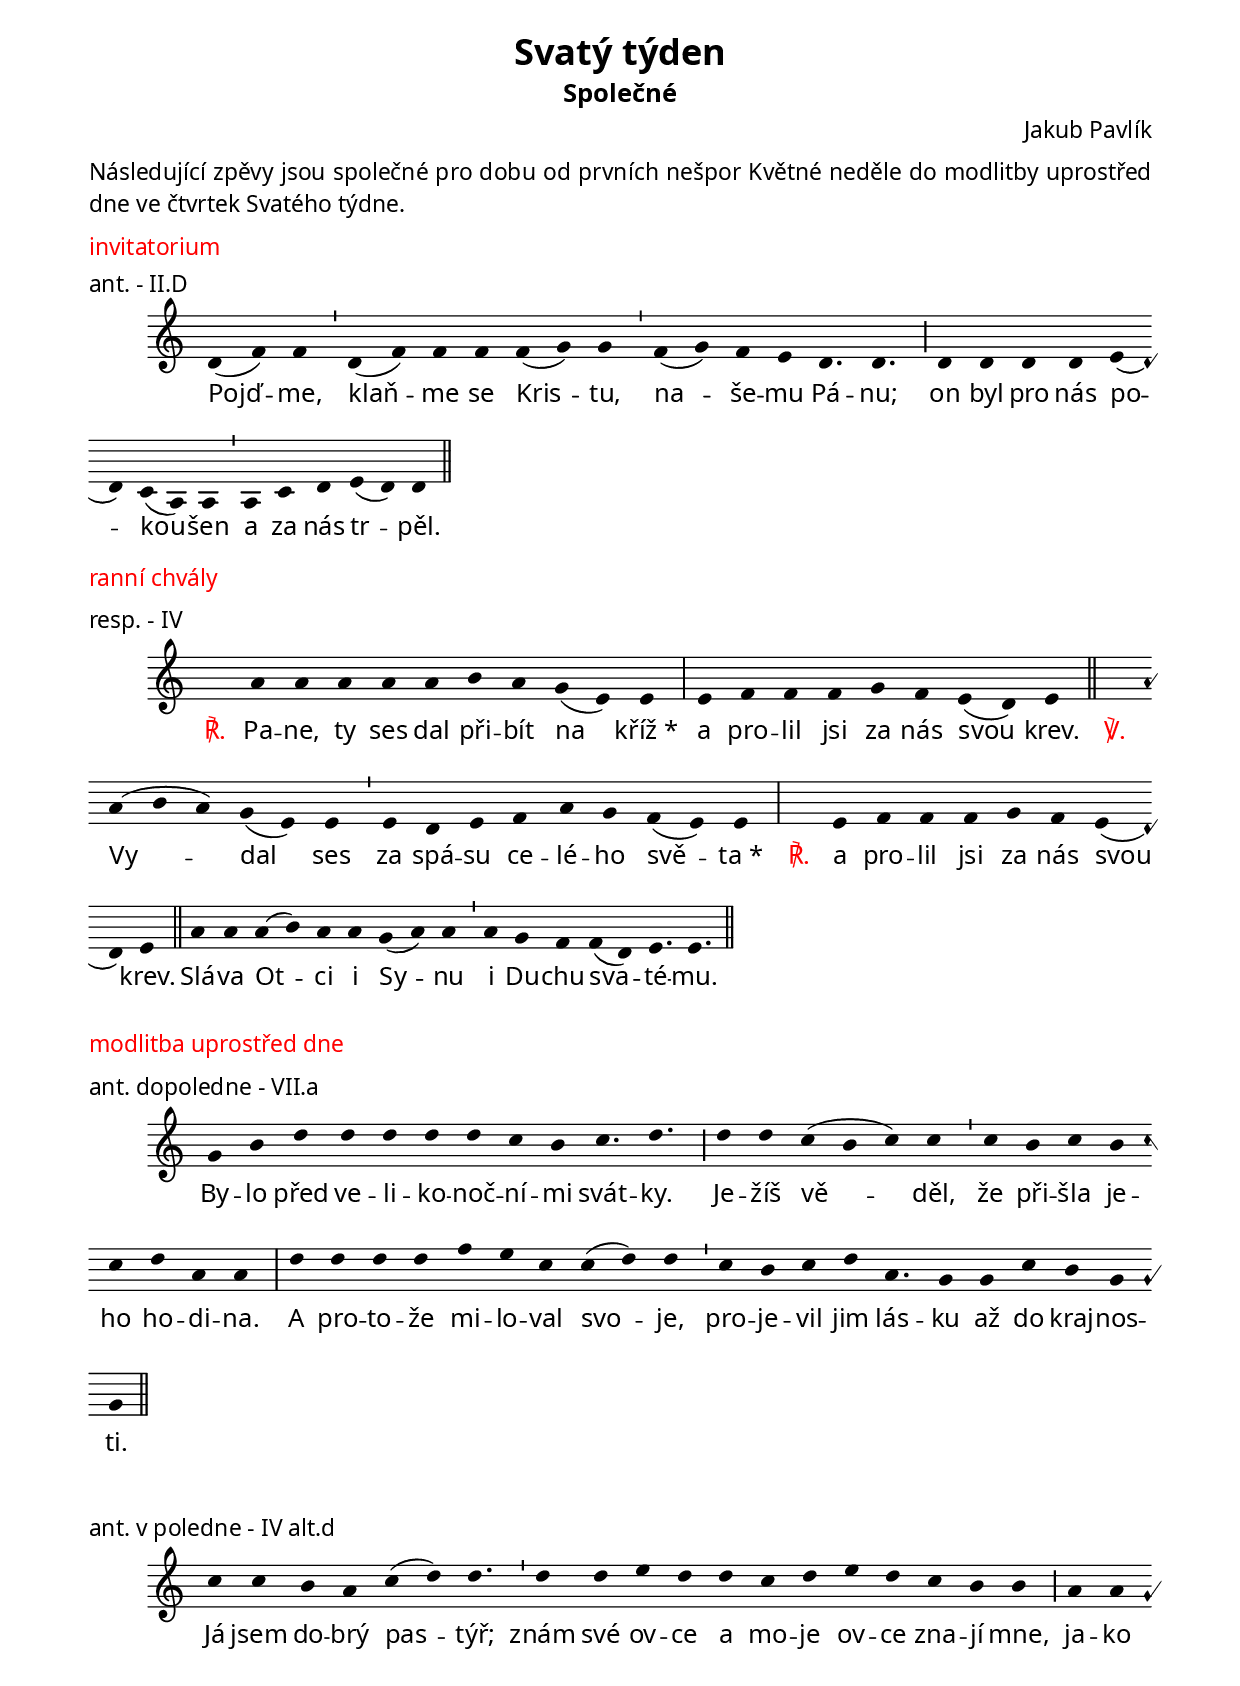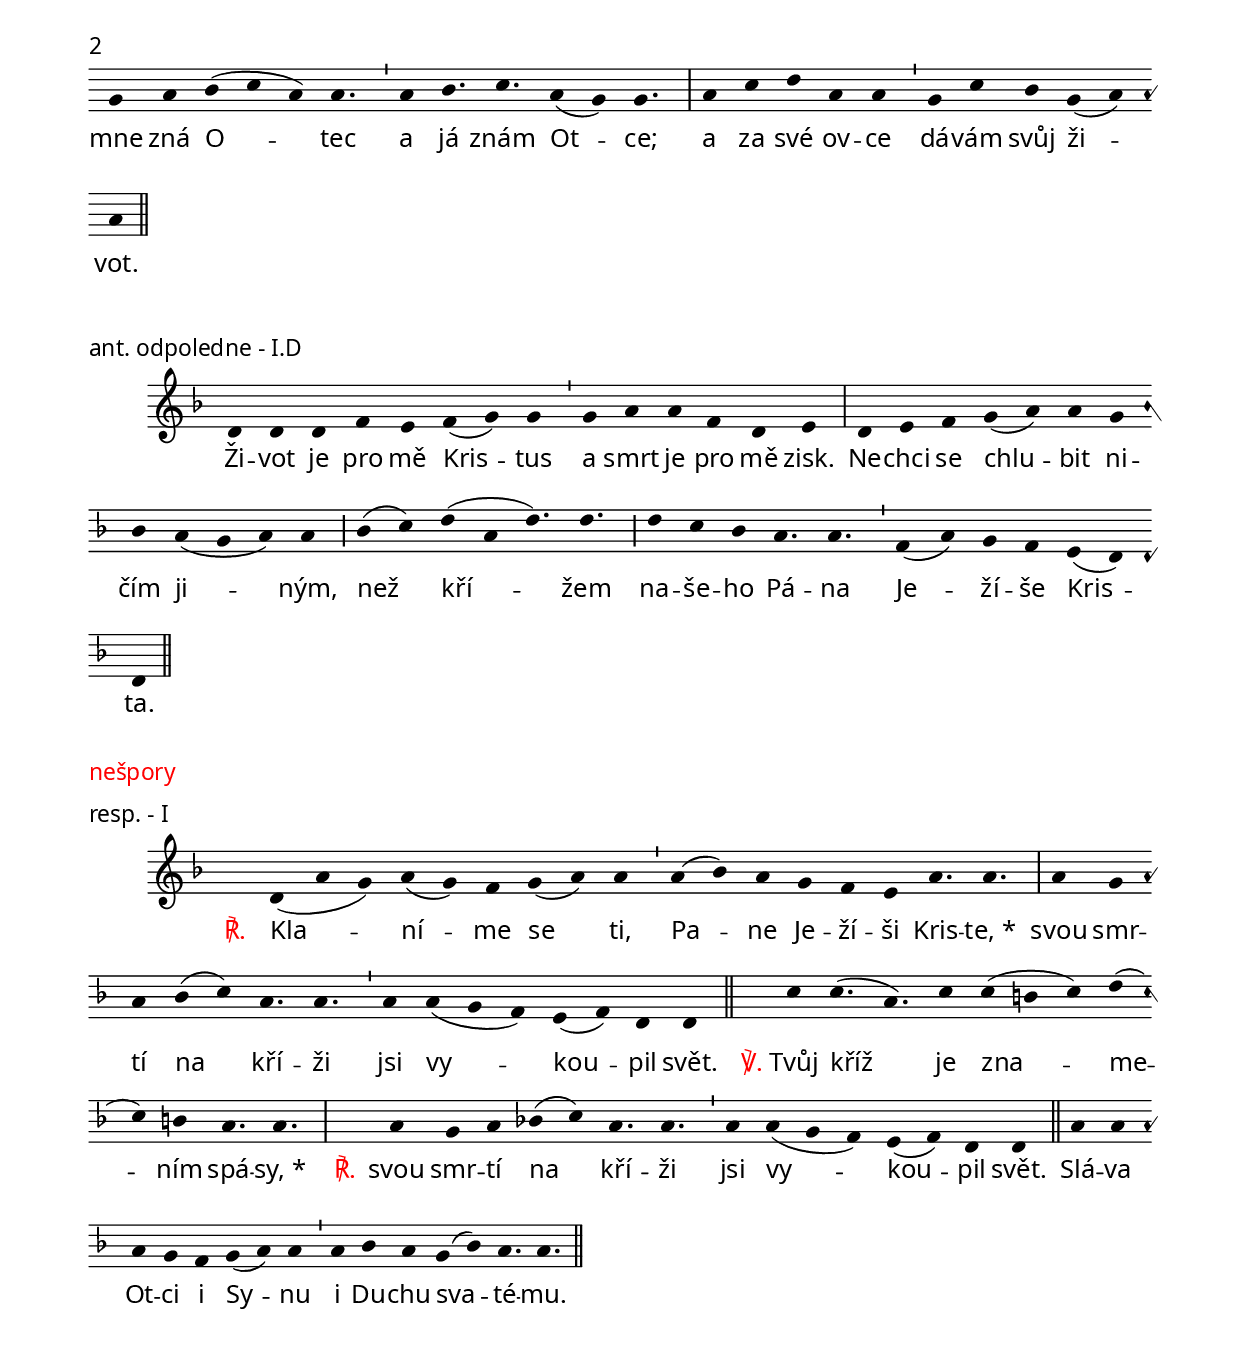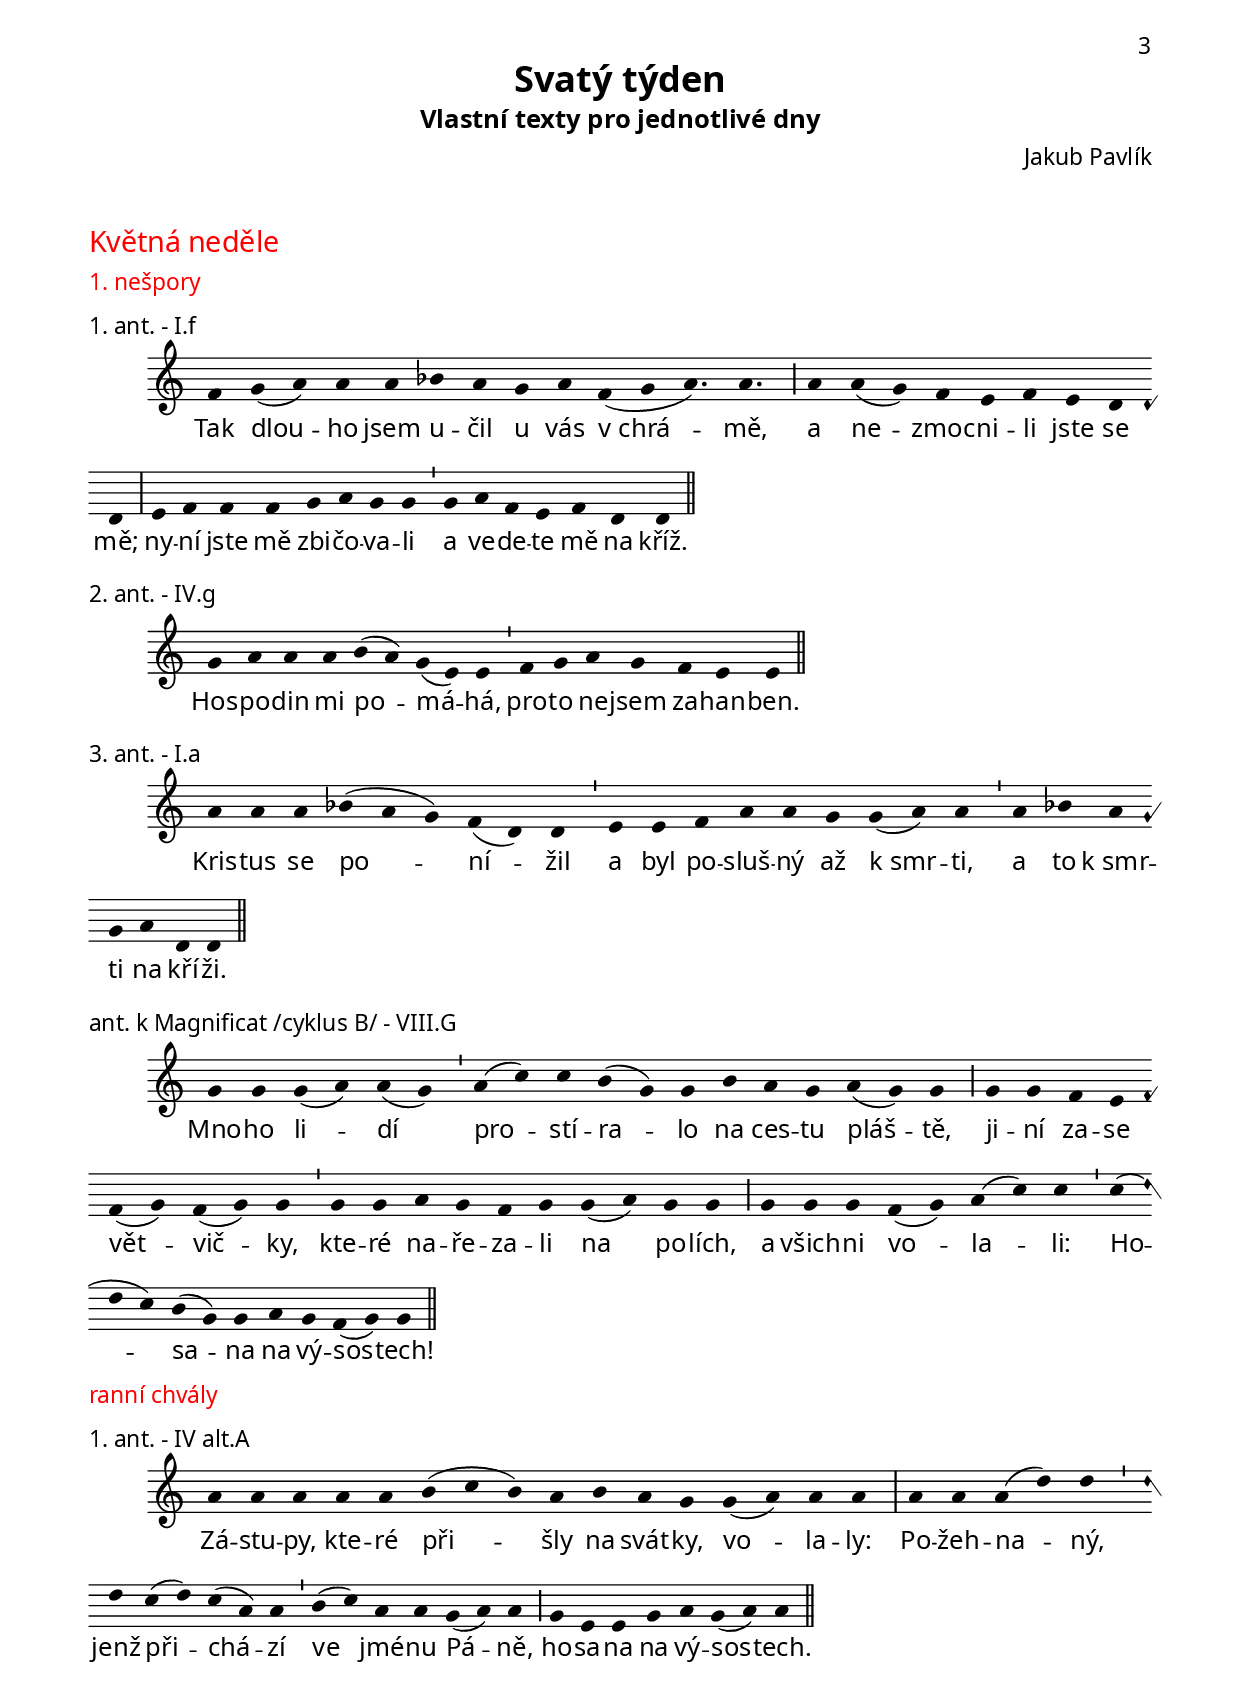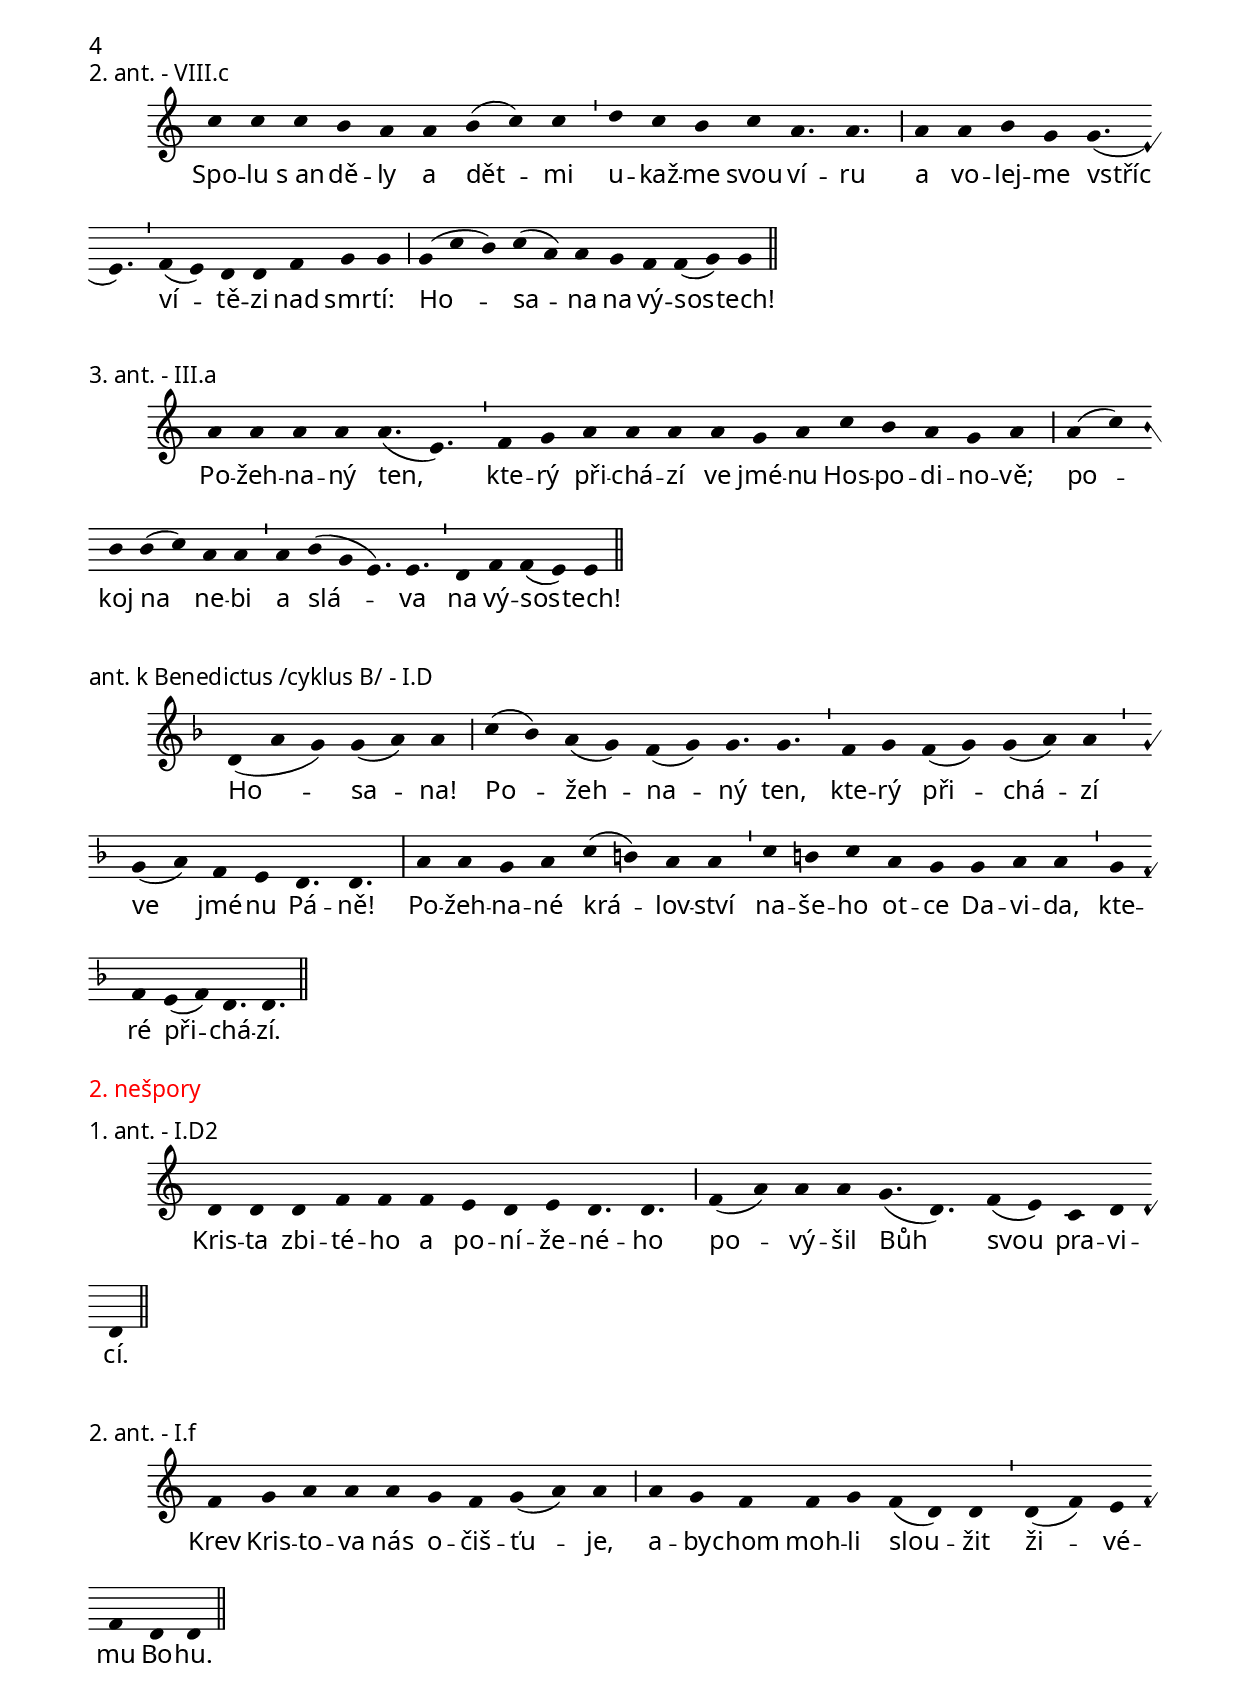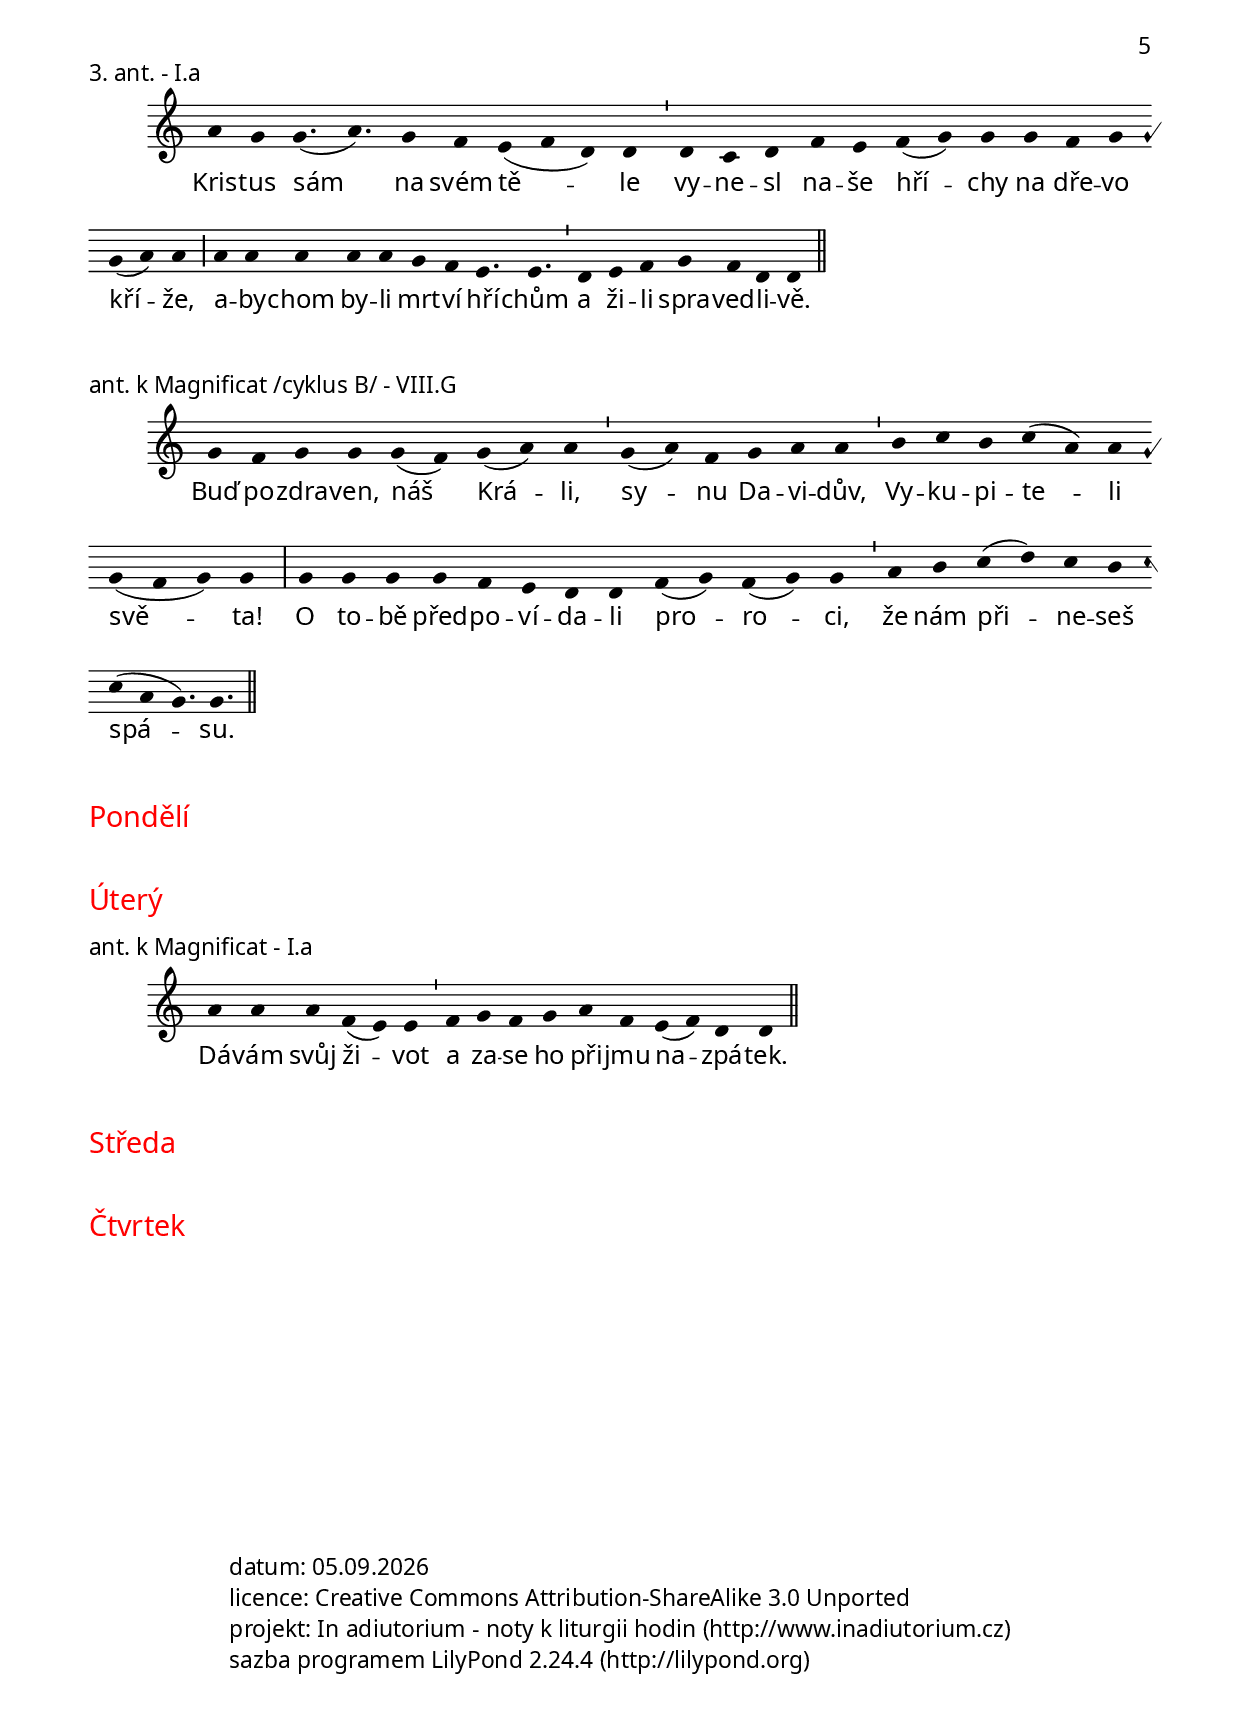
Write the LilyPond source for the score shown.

\version "2.14.2"

\header {
  title = "Svatý týden"
  composer = "Jakub Pavlík"
}

\include "spolecne.ly"
\include "dilyresponsorii.ly"

\bookpart {
  \header {
    subtitle = "Společné"
  }
  
  \markup\justify{
    Následující zpěvy jsou společné pro dobu od prvních nešpor
    Květné neděle do modlitby uprostřed dne ve čtvrtek Svatého
    týdne.
  }
  
  \markup {\nadpisHodinka {"invitatorium"}}

  \score {
    \relative c' {
      \choralniRezim
      d4( f) f \barMin
      d( f) f f f( g) g \barMin f( g) f e d4. d \barMaior
      d4 d d d e( d) c( a) a \barMin a c d e( d) d \barFinalis
    }
    \addlyrics {
      Pojď -- me,
      klaň -- me se Kris -- tu, na -- še -- mu Pá -- nu;
      on byl pro nás po -- kou -- šen a za nás tr -- pěl.
    }
    \header {
      quid = "ant."
      modus = "II"
      differentia = "D" 
      psalmus = ""
      id = ""
      piece = \markup {\sestavTitulekBezZalmu}
    }
  }
  
  \markup {\nadpisHodinka {"ranní chvály"}}

  \score {
    \relative c'' {
      \choralniRezim
      
      % R
      \neviditelna a
      a4 a a a a b a g( e) e \barMax
      e f f f g f e( d) e \barFinalis
      % V
      \neviditelna a
      a( b a) g( e) e \barMin e d e f a g f( e) e \barMax
      % R
      \neviditelna a
      e f f f g f e( d) e \barFinalis
      % Slava
      a a a( b) a a g( a) a \barMin a g f f( d) e4. e \barFinalis
    }
    \addlyrics {
      \Response Pa -- ne, ty ses dal při -- bít na kříž_*
      a pro -- lil jsi za nás svou krev.
      \Verse Vy -- dal ses za spá -- su ce -- lé -- ho svě -- ta_*
      \Response a pro -- lil jsi za nás svou krev.
      \textRespDoxologie
    }
    \header {
      quid = "resp."
      modus = "IV"
      id = ""
      piece = \markup {\sestavTitulekResp}
    }
  }


  \markup {\nadpisHodinka {"modlitba uprostřed dne"}}

\score {
  \relative c'' {
    \choralniRezim
    
    g4 b d d d d d c b c4. d \barMaior
    d4 d c( b c) c \barMin c b c b c d a a \barMax
    d d d d f e c c( d) d \barMin
    c b c d a4. g4 g c b g g \barFinalis
  }
  \addlyrics {
    By -- lo před ve -- li -- ko -- noč -- ní -- mi svát -- ky. 
    Je -- žíš vě -- děl, že při -- šla je -- ho ho -- di -- na. 
    A pro -- to -- že mi -- lo -- val svo -- je,
    pro -- je -- vil jim lás -- ku až do kraj -- nos -- ti.
  }
  \header {
    quid = "ant. dopoledne"
    modus = "VII"
    differentia = "a" 
    psalmus = ""
    id = "dopo"
    piece = \markup {\sestavTitulekBezZalmu}
  }
}

\score {
  \relative c'' {
    \choralniRezim
    
    c4 c b a c( d) d4. \barMin
    d4 d e d d c d e d c b b \barMaior 
    a a g a b( c a) a4. \barMin
    a4 b4. c a4( g) g4. \barMax
    a4 c d a a \barMin
    g c b g( a) a \barFinalis
  }
  \addlyrics {
    Já jsem do -- brý pas -- týř; znám své ov -- ce a mo -- je ov -- ce
    zna -- jí mne, ja -- ko mne zná O -- tec a já znám Ot -- ce;
    a za své ov -- ce dá -- vám svůj ži -- vot.
  }
  \header {
    quid = "ant. v poledne"
    modus = "IV alt"
    differentia = "d" 
    psalmus = ""
    id = "po"
    piece = \markup {\sestavTitulekBezZalmu}
  }
}

\score {
  \relative c' {
    \choralniRezim
    \key f \major
    d4 d d f e f( g) g \barMin
    g a a f d e \barMax
    
    d e f g( a) a g bes a( g a) a \barMaior
    bes( c) d( a d4.) d \barMaior
    d4 c bes a4. a \barMin f4( a) g f e( d) d \barFinalis
  }
  \addlyrics {
    Ži -- vot je pro mě Kris -- tus
    a smrt je pro mě zisk.
    
    Ne -- chci se chlu -- bit ni -- čím ji -- ným,
    než kří -- žem 
    na -- še -- ho Pá -- na Je -- ží -- še Kris -- ta.
  }
  \header {
    quid = "ant. odpoledne"
    modus = "I"
    differentia = "D" 
    psalmus = ""
    id = "odpo"
    piece = \markup {\sestavTitulekBezZalmu}
  }
}

  \markup {\nadpisHodinka {"nešpory"}}

  \score {
    \relative c' {
      \choralniRezim
      \key f \major
      % R
      \neviditelna d
      d4( a' g) a( g) f g( a) a \barMin a( bes) a g f e a4. a \barMax
      a4 g a bes( c) a4. a \barMin a4 a( g f) e( f) d d \barFinalis
      % V
      \neviditelna a
      c' c4.( a) c4 c( b c) d( c) b a4. a \barMax
      % R
      \neviditelna a
      a4 g a bes!( c) a4. a \barMin a4 a( g f) e( f) d d \barFinalis
      % Slava
      a'4 a a g f g( a) a \barMin a bes a g( bes) a4. a \barFinalis
    }
    \addlyrics {
      \Response Kla -- ní -- me se ti, Pa -- ne Je -- ží -- ši Kris -- te,_*
      svou smr -- tí na kří -- ži jsi vy -- kou -- pil svět.
      \Verse Tvůj kříž je zna -- me -- ním spá -- sy,_*
      \Response svou smr -- tí na kří -- ži jsi vy -- kou -- pil svět.
      \textRespDoxologie
    }
    \header {
      quid = "resp."
      modus = "I"
      id = ""
      piece = \markup {\sestavTitulekResp}
    }
  }
} % bookpart

\bookpart {
  \header {
    subtitle = "Vlastní texty pro jednotlivé dny"
  }
  
  \markup\nadpisDen{Květná neděle}
  
  \markup {\nadpisHodinka {"1. nešpory"}}
  
  \score {
    \relative c' {
      \choralniRezim
      f4 g( a) a a bes a g a f( g a4.) a \barMaior
      a4 a( g) f e f e d d \barMax
      e f f f g a g g \barMin
      g a f e f d d \barFinalis
    }
    \addlyrics {
      Tak dlou -- ho jsem u -- čil u vás v_chrá -- mě,
      a ne -- zmoc -- ni -- li jste se mě;
      ny -- ní jste mě zbi -- čo -- va -- li 
      a ve -- de -- te mě na kříž.
    }
    \header {
      quid = "1. ant."
      modus = "I"
      differentia = "f" 
      psalmus = ""
      id = ""
      piece = \markup {\sestavTitulekBezZalmu}
    }
  }
  
  \score {
    \relative c'' {
      \choralniRezim
      g4 a a a b( a) g( e) e \barMin
      f g a g f e e \barFinalis
    }
    \addlyrics {
      Hos -- po -- din mi po -- má -- há,
      pro -- to ne -- jsem za -- han -- ben.
    }
    \header {
      quid = "2. ant."
      modus = "IV"
      differentia = "g" 
      psalmus = ""
      id = ""
      piece = \markup {\sestavTitulekBezZalmu}
    }
  }
  
  \score {
    \relative c'' {
      \choralniRezim
      a4 a a bes( a g) f( d) d \barMin
      e e f a a g g( a) a \barMin
      a bes a g a d, d \barFinalis
    }
    \addlyrics {
      Kris -- tus se po -- ní -- žil 
      a byl po -- sluš -- ný až k_smr -- ti,
      a to k_smr -- ti na kří -- ži.
    }
    \header {
      quid = "3. ant."
      modus = "I"
      differentia = "a" 
      psalmus = ""
      id = ""
      piece = \markup {\sestavTitulekBezZalmu}
    }
  }
  
  \score {
    \relative c'' {
      \choralniRezim
      g4 g g( a) a( g) \barMin
      a( c) c b( g) g b a g a( g) g \barMaior
      g g f e f( g) f( g) g \barMin 
      g g a g f g g( a) g g \barMaior
      g g g f( g) a( c) c \barMin
      c( d c) b( g) g a g f( g) g \barFinalis
    }
    \addlyrics {
      Mno -- ho li -- dí 
      pro -- stí -- ra -- lo na ces -- tu pláš -- tě,
      ji -- ní za -- se vět -- vič -- ky, 
      kte -- ré na -- ře -- za -- li na po -- lích,
      % Slovo 'vsichni' jsem pridal, protoze stavba
      % melodie by jinak svadela k pochopeni, ze volali
      % jen ti s vetvickami
      a všich -- ni vo -- la -- li:
      Ho -- sa -- na na vý -- sos -- tech!
    }
    \header {
      quid = "ant. k Magnificat /cyklus B/"
      modus = "VIII"
      differentia = "G" 
      psalmus = ""
      id = ""
      piece = \markup {\sestavTitulekBezZalmu}
    }
  }
  
  \markup {\nadpisHodinka {"ranní chvály"}}
  
  \score {
    \relative c'' {
      \choralniRezim
      a4 a a a a b( c b) a b a g g( a) a a \barMax
      a4 a a( d) d \barMin d c( d) c( a) a \barMin b( c) a a g( a) a \barMaior
      g e e g a g( a) a \barFinalis
    }
    \addlyrics {
      Zá -- stu -- py, kte -- ré při -- šly na svát -- ky, vo -- la -- ly:
      Po -- žeh -- na -- ný, jenž při -- chá -- zí ve jmé -- nu Pá -- ně,
      ho -- sa -- na na vý -- sos -- tech.
    }
    \header {
      quid = "1. ant."
      modus = "IV alt"
      differentia = "A" 
      psalmus = ""
      id = ""
      piece = \markup {\sestavTitulekBezZalmu}
    }
  }
  
  \score {
    \relative c'' {
      \choralniRezim
      c4 c c b a a b( c) c \barMin d c b c a4. a \barMaior
      a4 a b g g4.( e) \barMin f4( e) d d f g g \barMaior
      g( c b) c( a) a g f f( g) g \barFinalis
    }
    \addlyrics {
      Spo -- lu s_an -- dě -- ly a dět -- mi u -- kaž -- me svou ví -- ru 
      a vo -- lej -- me vstříc ví -- tě -- zi nad smr -- tí:
      Ho -- sa -- na na vý -- sos -- tech!
    }
    \header {
      quid = "2. ant."
      modus = "VIII"
      differentia = "c" 
      psalmus = ""
      id = ""
      piece = \markup {\sestavTitulekBezZalmu}
    }
  }
  
  \score {
    \relative c'' {
      \choralniRezim
      a4 a a a a4.( e) \barMin
      f4 g a a a a g a c b a g a \barMaior
      a( c) b b( c) a a \barMin a b( g e4.) e \barMin d4 f f( e) e \barFinalis
    }
    \addlyrics {
      Po -- žeh -- na -- ný ten,
      kte -- rý při -- chá -- zí ve jmé -- nu Hos -- po -- di -- no -- vě;
      po -- koj na ne -- bi a slá -- va na vý -- sos -- tech!
    }
    \header {
      quid = "3. ant."
      modus = "III"
      differentia = "a" 
      psalmus = ""
      id = ""
      piece = \markup {\sestavTitulekBezZalmu}
    }
  }
  
  \score {
    \relative c' {
      \key f \major
      \choralniRezim
      d4( a' g) g( a) a \barMaior
      c( bes) a( g) f( g) g4. g \barMin
      f4 g f( g) g( a) a \barMin g( a) f e d4. d \barMax
      a'4 a g a c( b) a a \barMin c b c a g g a a \barMin
      g f e( f) d4. d \barFinalis
    }
    \addlyrics {
      Ho -- sa -- na!
      Po -- žeh -- na -- ný ten,
      kte -- rý při -- chá -- zí ve jmé -- nu Pá -- ně!
      Po -- žeh -- na -- né krá -- lov -- ství na -- še -- ho ot -- ce Da -- vi -- da,
      kte -- ré při -- chá -- zí.
    }
    \header {
      quid = "ant. k Benedictus /cyklus B/"
      modus = "I"
      differentia = "D" 
      psalmus = ""
      id = ""
      piece = \markup {\sestavTitulekBezZalmu}
    }
  }
  
  \markup {\nadpisHodinka {"2. nešpory"}}
  
  \score {
    \relative c' {
      \choralniRezim
      d4 d d f f f e d e d4. d \barMaior
      f4( a) a a g4.( d) f4( e) c d d \barFinalis
    }
    \addlyrics {
      Kris -- ta zbi -- té -- ho a po -- ní -- že -- né -- ho
      po -- vý -- šil Bůh svou pra -- vi -- cí.
    }
    \header {
      quid = "1. ant."
      modus = "I"
      differentia = "D2" 
      psalmus = ""
      id = ""
      piece = \markup {\sestavTitulekBezZalmu}
    }
  }
  
  \score {
    \relative c' {
      \choralniRezim
      f4 g a a a g f g( a) a \barMaior
      a g f f g f( d) d \barMin d( f) e f d d \barFinalis
    }
    \addlyrics {
      Krev Kris -- to -- va nás o -- čiš -- ťu -- je,
      a -- by -- chom moh -- li slou -- žit ži -- vé -- mu Bo -- hu.
    }
    \header {
      quid = "2. ant."
      modus = "I"
      differentia = "f" 
      psalmus = ""
      id = ""
      piece = \markup {\sestavTitulekBezZalmu}
    }
  }
  
  \score {
    \relative c'' {
      \choralniRezim
      a4 g g4.( a) g4 f e( f d) d \barMin
      d c d f e f( g) g g f g g( a) a \barMaior
      a a a a a g f e4. e \barMin
      d4 e f g f d d \barFinalis
    }
    \addlyrics {
      Kris -- tus sám na svém tě -- le
      vy -- ne -- sl na -- še hří -- chy na dře -- vo kří -- že,
      a -- by -- chom by -- li mrt -- ví hří -- chům
      a ži -- li spra -- ved -- li -- vě.
    }
    \header {
      quid = "3. ant."
      modus = "I"
      differentia = "a" 
      psalmus = ""
      id = ""
      piece = \markup {\sestavTitulekBezZalmu}
    }
  }
  
  \score {
    \relative c'' {
      \choralniRezim
      g4 f g g g( f) g( a) a \barMin
      g( a) f g a a \barMin b c b c( a) a g( f g) g \barMax
      g g g g f e d d f( g) f( g) g \barMin
      a b c( d) c b c( a g4.) g \barFinalis
    }
    \addlyrics {
      Buď po -- zdra -- ven, náš Krá -- li, 
      sy -- nu Da -- vi -- dův, Vy -- ku -- pi -- te -- li svě -- ta!
      O to -- bě před -- po -- ví -- da -- li pro -- ro -- ci,
      že nám při -- ne -- seš spá -- su.
    }
    \header {
      quid = "ant. k Magnificat /cyklus B/"
      modus = "VIII"
      differentia = "G" 
      psalmus = ""
      id = ""
      piece = \markup {\sestavTitulekBezZalmu}
    }
  }
  
  \markup\nadpisDen{Pondělí}
  
  \score {
    \relative c' {
      \choralniRezim
      
    }
    \addlyrics {
      Spra -- ved -- li -- vý Ot -- če,
      svět tě ne -- po -- znal,
      a -- le já jsem tě po -- znal,
      pro -- to -- že tys mě po -- slal.
    }
    \header {
      quid = "ant. k Benedictus"
      modus = ""
      differentia = "" 
      psalmus = ""
      id = ""
      piece = \markup {\sestavTitulekBezZalmu}
    }
  }
  
  \score {
    \relative c' {
      \choralniRezim
      
    }
    \addlyrics {
      Ja -- ko Moj -- žíš vy -- vý -- šil na pouš -- ti ha -- da,
      tak mu -- sí být vy -- vý -- šen Syn člo -- vě -- ka,
      a -- by žád -- ný, kdo v_ně -- ho vě -- ří,
      ne -- za -- hy -- nul, a -- le měl ži -- vot věč -- ný.
    }
    \header {
      quid = "ant. k Magnificat"
      modus = ""
      differentia = "" 
      psalmus = ""
      id = ""
      piece = \markup {\sestavTitulekBezZalmu}
    }
  }
  
  \markup\nadpisDen{Úterý}
  
  \score {
    \relative c' {
      \choralniRezim
      
    }
    \addlyrics {
      O -- slav mě, Ot -- če, slá -- vou,
      kte -- rou jsem měl u te -- be,
      dří -- ve než byl svět.
    }
    \header {
      quid = "ant. k Benedictus"
      modus = ""
      differentia = "" 
      psalmus = ""
      id = ""
      piece = \markup {\sestavTitulekBezZalmu}
    }
  }
  
  \score {
    \relative c'' {
      \choralniRezim
      a4 a a f( e) e \barMin
      f g f g a f e( f) d d \barFinalis
    }
    \addlyrics {
      Dá -- vám svůj ži -- vot
      a za -- se ho při -- jmu na -- zpá -- tek.
    }
    \header {
      quid = "ant. k Magnificat"
      modus = "I"
      differentia = "a" 
      psalmus = ""
      id = ""
      piece = \markup {\sestavTitulekBezZalmu}
    }
  }
  
  \markup\nadpisDen{Středa}
  
  \score {
    \relative c' {
      \choralniRezim
      
    }
    \addlyrics {
      Kris -- tus při -- ne -- sl Bo -- hu
      skr -- ze věč -- né -- ho Du -- cha
      sám se -- be ja -- ko o -- běť bez po -- skvr -- ny.
      Je -- ho krev o -- čis -- tí na -- še svě -- do -- mí od mrt -- vých skut -- ků,
      a -- by -- chom moh -- li slou -- žit Bo -- hu ži -- vé -- mu.
    }
    \header {
      quid = "ant. k Benedictus"
      modus = ""
      differentia = "" 
      psalmus = ""
      id = ""
      piece = \markup {\sestavTitulekBezZalmu}
    }
  }
  
  \score {
    \relative c' {
      \choralniRezim
      
    }
    \addlyrics {
      Mis -- tr vzka -- zu -- je:
      Můj čas je blíz -- ko;
      bu -- du u te -- be se svý -- mi u -- čed -- ní -- ky
      sla -- vit ve -- li -- ko -- noč -- ní ve -- če -- ři.
    }
    \header {
      quid = "ant. k Magnificat"
      modus = ""
      differentia = "" 
      psalmus = ""
      id = ""
      piece = \markup {\sestavTitulekBezZalmu}
    }
  }
  
  \markup\nadpisDen{Čtvrtek}
  
  \score {
    \relative c' {
      \choralniRezim
      
    }
    \addlyrics {
      Tou -- žeb -- ně jsem si přál
      jíst s_vá -- mi to -- ho -- to ve -- li -- ko -- noč -- ní -- ho be -- rán -- ka,
      dří -- ve než bu -- du tr -- pět.
    }
    \header {
      quid = "ant. k Benedictus"
      modus = ""
      differentia = "" 
      psalmus = ""
      id = ""
      piece = \markup {\sestavTitulekBezZalmu}
    }
  }
}